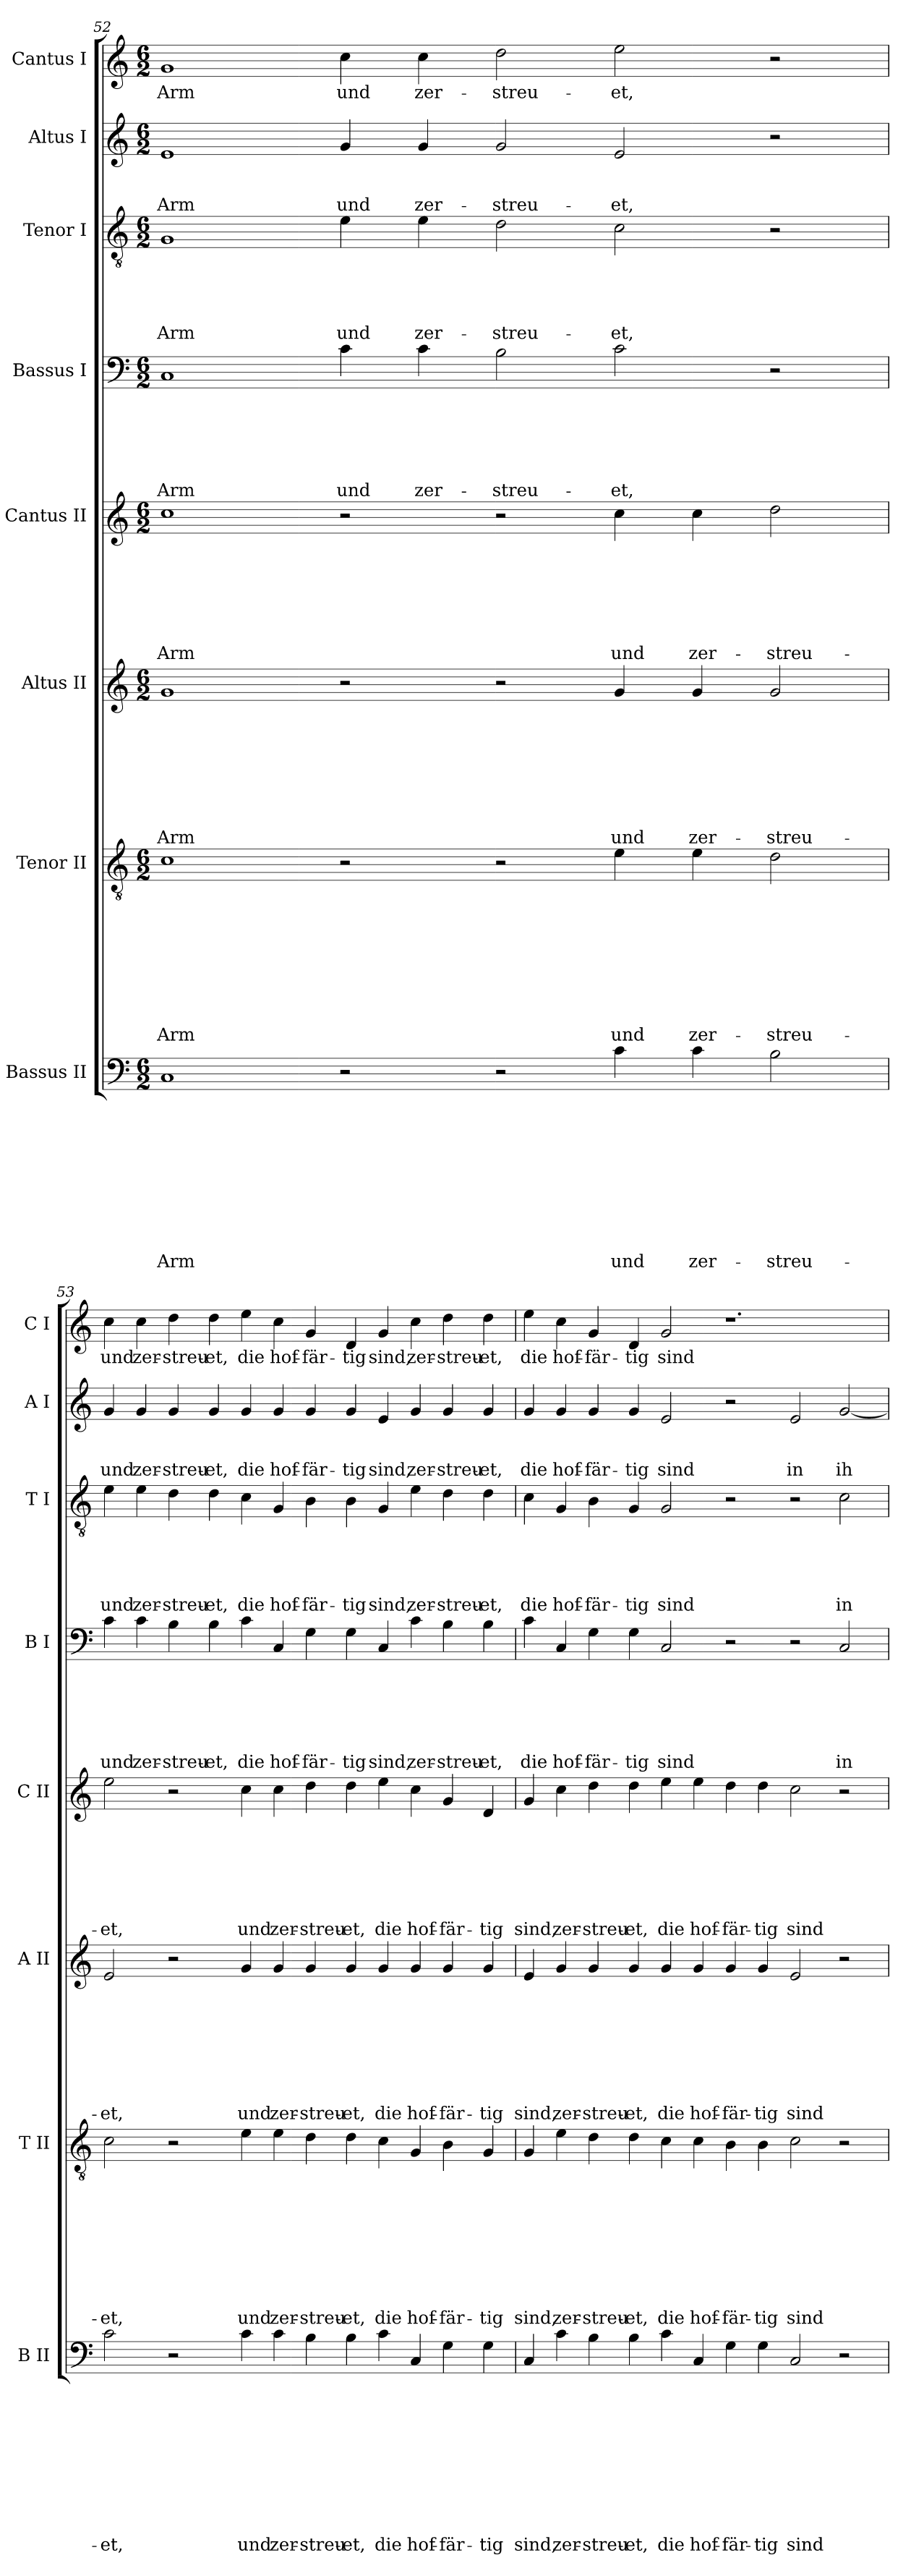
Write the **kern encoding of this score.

**kern	**text	**text	**text	**text	**text	**text	**text	**text	**text	**text	**kern	**text	**text	**text	**text	**text	**text	**text	**text	**text	**kern	**text	**text	**text	**text	**text	**text	**text	**text	**kern	**text	**text	**text	**text	**text	**text	**text	**kern	**text	**text	**text	**text	**text	**text	**kern	**text	**text	**text	**text	**text	**kern	**text	**text	**text	**kern	**text
*part8	*part8	*part8	*part8	*part8	*part8	*part8	*part8	*part8	*part8	*part8	*part7	*part7	*part7	*part7	*part7	*part7	*part7	*part7	*part7	*part7	*part6	*part6	*part6	*part6	*part6	*part6	*part6	*part6	*part6	*part5	*part5	*part5	*part5	*part5	*part5	*part5	*part5	*part4	*part4	*part4	*part4	*part4	*part4	*part4	*part3	*part3	*part3	*part3	*part3	*part3	*part2	*part2	*part2	*part2	*part1	*part1
*staff8	*staff8	*staff8	*staff8	*staff8	*staff8	*staff8	*staff8	*staff8	*staff8	*staff8	*staff7	*staff7	*staff7	*staff7	*staff7	*staff7	*staff7	*staff7	*staff7	*staff7	*staff6	*staff6	*staff6	*staff6	*staff6	*staff6	*staff6	*staff6	*staff6	*staff5	*staff5	*staff5	*staff5	*staff5	*staff5	*staff5	*staff5	*staff4	*staff4	*staff4	*staff4	*staff4	*staff4	*staff4	*staff3	*staff3	*staff3	*staff3	*staff3	*staff3	*staff2	*staff2	*staff2	*staff2	*staff1	*staff1
*I"Bassus II	*	*	*	*	*	*	*	*	*	*	*I"Tenor II	*	*	*	*	*	*	*	*	*	*I"Altus II	*	*	*	*	*	*	*	*	*I"Cantus II	*	*	*	*	*	*	*	*I"Bassus I	*	*	*	*	*	*	*I"Tenor I	*	*	*	*	*	*I"Altus I	*	*	*	*I"Cantus I	*
*I'B II	*	*	*	*	*	*	*	*	*	*	*I'T II	*	*	*	*	*	*	*	*	*	*I'A II	*	*	*	*	*	*	*	*	*I'C II	*	*	*	*	*	*	*	*I'B I	*	*	*	*	*	*	*I'T I	*	*	*	*	*	*I'A I	*	*	*	*I'C I	*
*clefF4	*	*	*	*	*	*	*	*	*	*	*clefGv2	*	*	*	*	*	*	*	*	*	*clefG2	*	*	*	*	*	*	*	*	*clefG2	*	*	*	*	*	*	*	*clefF4	*	*	*	*	*	*	*clefGv2	*	*	*	*	*	*clefG2	*	*	*	*clefG2	*
*k[]	*	*	*	*	*	*	*	*	*	*	*k[]	*	*	*	*	*	*	*	*	*	*k[]	*	*	*	*	*	*	*	*	*k[]	*	*	*	*	*	*	*	*k[]	*	*	*	*	*	*	*k[]	*	*	*	*	*	*k[]	*	*	*	*k[]	*
*C:	*	*	*	*	*	*	*	*	*	*	*C:	*	*	*	*	*	*	*	*	*	*C:	*	*	*	*	*	*	*	*	*C:	*	*	*	*	*	*	*	*C:	*	*	*	*	*	*	*C:	*	*	*	*	*	*C:	*	*	*	*C:	*
*M6/2	*	*	*	*	*	*	*	*	*	*	*M6/2	*	*	*	*	*	*	*	*	*	*M6/2	*	*	*	*	*	*	*	*	*M6/2	*	*	*	*	*	*	*	*M6/2	*	*	*	*	*	*	*M6/2	*	*	*	*	*	*M6/2	*	*	*	*M6/2	*
=52	=52	=52	=52	=52	=52	=52	=52	=52	=52	=52	=52	=52	=52	=52	=52	=52	=52	=52	=52	=52	=52	=52	=52	=52	=52	=52	=52	=52	=52	=52	=52	=52	=52	=52	=52	=52	=52	=52	=52	=52	=52	=52	=52	=52	=52	=52	=52	=52	=52	=52	=52	=52	=52	=52	=52	=52
!	!	!	!	!	!	!	!	!	!	!LO:LY:b	!	!	!	!	!	!	!	!	!	!LO:LY:b	!	!	!	!	!	!	!	!	!LO:LY:b	!	!	!	!	!	!	!	!LO:LY:b	!	!	!	!	!	!	!LO:LY:b	!	!	!	!	!	!LO:LY:b	!	!	!	!LO:LY:b	!	!LO:LY:b
1C	.	.	.	.	.	.	.	.	.	Arm	1c	.	.	.	.	.	.	.	.	Arm	1g	.	.	.	.	.	.	.	Arm	1cc	.	.	.	.	.	.	Arm	1C	.	.	.	.	.	Arm	1G	.	.	.	.	Arm	1e	.	.	Arm	1g	Arm
!	!	!	!	!	!	!	!	!	!	!	!	!	!	!	!	!	!	!	!	!	!	!	!	!	!	!	!	!	!	!	!	!	!	!	!	!	!	!	!	!	!	!	!	!LO:LY:b	!	!	!	!	!	!LO:LY:b	!	!	!	!LO:LY:b	!	!LO:LY:b
2r	.	.	.	.	.	.	.	.	.	.	2r	.	.	.	.	.	.	.	.	.	2r	.	.	.	.	.	.	.	.	2r	.	.	.	.	.	.	.	4c\	.	.	.	.	.	und	4e\	.	.	.	.	und	4g/	.	.	und	4cc\	und
!	!	!	!	!	!	!	!	!	!	!	!	!	!	!	!	!	!	!	!	!	!	!	!	!	!	!	!	!	!	!	!	!	!	!	!	!	!	!	!	!	!	!	!	!LO:LY:b	!	!	!	!	!	!LO:LY:b	!	!	!	!LO:LY:b	!	!LO:LY:b
.	.	.	.	.	.	.	.	.	.	.	.	.	.	.	.	.	.	.	.	.	.	.	.	.	.	.	.	.	.	.	.	.	.	.	.	.	.	4c\	.	.	.	.	.	zer-	4e\	.	.	.	.	zer-	4g/	.	.	zer-	4cc\	zer-
!	!	!	!	!	!	!	!	!	!	!	!	!	!	!	!	!	!	!	!	!	!	!	!	!	!	!	!	!	!	!	!	!	!	!	!	!	!	!	!	!	!	!	!	!LO:LY:b	!	!	!	!	!	!LO:LY:b	!	!	!	!LO:LY:b	!	!LO:LY:b
2r	.	.	.	.	.	.	.	.	.	.	2r	.	.	.	.	.	.	.	.	.	2r	.	.	.	.	.	.	.	.	2r	.	.	.	.	.	.	.	2B\	.	.	.	.	.	-streu-	2d\	.	.	.	.	-streu-	2g/	.	.	-streu-	2dd\	-streu-
!	!	!	!	!	!	!	!	!	!	!LO:LY:b	!	!	!	!	!	!	!	!	!	!LO:LY:b	!	!	!	!	!	!	!	!	!LO:LY:b	!	!	!	!	!	!	!	!LO:LY:b	!	!	!	!	!	!	!LO:LY:b	!	!	!	!	!	!LO:LY:b	!	!	!	!LO:LY:b	!	!LO:LY:b
4c\	.	.	.	.	.	.	.	.	.	und	4e\	.	.	.	.	.	.	.	.	und	4g/	.	.	.	.	.	.	.	und	4cc\	.	.	.	.	.	.	und	2c\	.	.	.	.	.	-et,	2c\	.	.	.	.	-et,	2e/	.	.	-et,	2ee\	-et,
!	!	!	!	!	!	!	!	!	!	!LO:LY:b	!	!	!	!	!	!	!	!	!	!LO:LY:b	!	!	!	!	!	!	!	!	!LO:LY:b	!	!	!	!	!	!	!	!LO:LY:b	!	!	!	!	!	!	!	!	!	!	!	!	!	!	!	!	!	!	!
4c\	.	.	.	.	.	.	.	.	.	zer-	4e\	.	.	.	.	.	.	.	.	zer-	4g/	.	.	.	.	.	.	.	zer-	4cc\	.	.	.	.	.	.	zer-	.	.	.	.	.	.	.	.	.	.	.	.	.	.	.	.	.	.	.
!	!	!	!	!	!	!	!	!	!	!LO:LY:b	!	!	!	!	!	!	!	!	!	!LO:LY:b	!	!	!	!	!	!	!	!	!LO:LY:b	!	!	!	!	!	!	!	!LO:LY:b	!	!	!	!	!	!	!	!	!	!	!	!	!	!	!	!	!	!	!
2B\	.	.	.	.	.	.	.	.	.	-streu-	2d\	.	.	.	.	.	.	.	.	-streu-	2g/	.	.	.	.	.	.	.	-streu-	2dd\	.	.	.	.	.	.	-streu-	2r	.	.	.	.	.	.	2r	.	.	.	.	.	2r	.	.	.	2r	.
!!LO:PB:g=z
=53	=53	=53	=53	=53	=53	=53	=53	=53	=53	=53	=53	=53	=53	=53	=53	=53	=53	=53	=53	=53	=53	=53	=53	=53	=53	=53	=53	=53	=53	=53	=53	=53	=53	=53	=53	=53	=53	=53	=53	=53	=53	=53	=53	=53	=53	=53	=53	=53	=53	=53	=53	=53	=53	=53	=53	=53
!	!	!	!	!	!	!	!	!	!	!LO:LY:b	!	!	!	!	!	!	!	!	!	!LO:LY:b	!	!	!	!	!	!	!	!	!LO:LY:b	!	!	!	!	!	!	!	!LO:LY:b	!	!	!	!	!	!	!LO:LY:b	!	!	!	!	!	!LO:LY:b	!	!	!	!LO:LY:b	!	!LO:LY:b
2c\	.	.	.	.	.	.	.	.	.	-et,	2c\	.	.	.	.	.	.	.	.	-et,	2e/	.	.	.	.	.	.	.	-et,	2ee\	.	.	.	.	.	.	-et,	4c\	.	.	.	.	.	und	4e\	.	.	.	.	und	4g/	.	.	und	4cc\	und
!	!	!	!	!	!	!	!	!	!	!	!	!	!	!	!	!	!	!	!	!	!	!	!	!	!	!	!	!	!	!	!	!	!	!	!	!	!	!	!	!	!	!	!	!LO:LY:b	!	!	!	!	!	!LO:LY:b	!	!	!	!LO:LY:b	!	!LO:LY:b
.	.	.	.	.	.	.	.	.	.	.	.	.	.	.	.	.	.	.	.	.	.	.	.	.	.	.	.	.	.	.	.	.	.	.	.	.	.	4c\	.	.	.	.	.	zer-	4e\	.	.	.	.	zer-	4g/	.	.	zer-	4cc\	zer-
!	!	!	!	!	!	!	!	!	!	!	!	!	!	!	!	!	!	!	!	!	!	!	!	!	!	!	!	!	!	!	!	!	!	!	!	!	!	!	!	!	!	!	!	!LO:LY:b	!	!	!	!	!	!LO:LY:b	!	!	!	!LO:LY:b	!	!LO:LY:b
2r	.	.	.	.	.	.	.	.	.	.	2r	.	.	.	.	.	.	.	.	.	2r	.	.	.	.	.	.	.	.	2r	.	.	.	.	.	.	.	4B\	.	.	.	.	.	-streu-	4d\	.	.	.	.	-streu-	4g/	.	.	-streu-	4dd\	-streu-
!	!	!	!	!	!	!	!	!	!	!	!	!	!	!	!	!	!	!	!	!	!	!	!	!	!	!	!	!	!	!	!	!	!	!	!	!	!	!	!	!	!	!	!	!LO:LY:b	!	!	!	!	!	!LO:LY:b	!	!	!	!LO:LY:b	!	!LO:LY:b
.	.	.	.	.	.	.	.	.	.	.	.	.	.	.	.	.	.	.	.	.	.	.	.	.	.	.	.	.	.	.	.	.	.	.	.	.	.	4B\	.	.	.	.	.	-et,	4d\	.	.	.	.	-et,	4g/	.	.	-et,	4dd\	-et,
!	!	!	!	!	!	!	!	!	!	!LO:LY:b	!	!	!	!	!	!	!	!	!	!LO:LY:b	!	!	!	!	!	!	!	!	!LO:LY:b	!	!	!	!	!	!	!	!LO:LY:b	!	!	!	!	!	!	!LO:LY:b	!	!	!	!	!	!LO:LY:b	!	!	!	!LO:LY:b	!	!LO:LY:b
4c\	.	.	.	.	.	.	.	.	.	und	4e\	.	.	.	.	.	.	.	.	und	4g/	.	.	.	.	.	.	.	und	4cc\	.	.	.	.	.	.	und	4c\	.	.	.	.	.	die	4c\	.	.	.	.	die	4g/	.	.	die	4ee\	die
!	!	!	!	!	!	!	!	!	!	!LO:LY:b	!	!	!	!	!	!	!	!	!	!LO:LY:b	!	!	!	!	!	!	!	!	!LO:LY:b	!	!	!	!	!	!	!	!LO:LY:b	!	!	!	!	!	!	!LO:LY:b	!	!	!	!	!	!LO:LY:b	!	!	!	!LO:LY:b	!	!LO:LY:b
4c\	.	.	.	.	.	.	.	.	.	zer-	4e\	.	.	.	.	.	.	.	.	zer-	4g/	.	.	.	.	.	.	.	zer-	4cc\	.	.	.	.	.	.	zer-	4C/	.	.	.	.	.	hof-	4G/	.	.	.	.	hof-	4g/	.	.	hof-	4cc\	hof-
!	!	!	!	!	!	!	!	!	!	!LO:LY:b	!	!	!	!	!	!	!	!	!	!LO:LY:b	!	!	!	!	!	!	!	!	!LO:LY:b	!	!	!	!	!	!	!	!LO:LY:b	!	!	!	!	!	!	!LO:LY:b	!	!	!	!	!	!LO:LY:b	!	!	!	!LO:LY:b	!	!LO:LY:b
4B\	.	.	.	.	.	.	.	.	.	-streu-	4d\	.	.	.	.	.	.	.	.	-streu-	4g/	.	.	.	.	.	.	.	-streu-	4dd\	.	.	.	.	.	.	-streu-	4G\	.	.	.	.	.	-fär-	4B\	.	.	.	.	-fär-	4g/	.	.	-fär-	4g/	-fär-
!	!	!	!	!	!	!	!	!	!	!LO:LY:b	!	!	!	!	!	!	!	!	!	!LO:LY:b	!	!	!	!	!	!	!	!	!LO:LY:b	!	!	!	!	!	!	!	!LO:LY:b	!	!	!	!	!	!	!LO:LY:b	!	!	!	!	!	!LO:LY:b	!	!	!	!LO:LY:b	!	!LO:LY:b
4B\	.	.	.	.	.	.	.	.	.	-et,	4d\	.	.	.	.	.	.	.	.	-et,	4g/	.	.	.	.	.	.	.	-et,	4dd\	.	.	.	.	.	.	-et,	4G\	.	.	.	.	.	-tig	4B\	.	.	.	.	-tig	4g/	.	.	-tig	4d/	-tig
!	!	!	!	!	!	!	!	!	!	!LO:LY:b	!	!	!	!	!	!	!	!	!	!LO:LY:b	!	!	!	!	!	!	!	!	!LO:LY:b	!	!	!	!	!	!	!	!LO:LY:b	!	!	!	!	!	!	!LO:LY:b	!	!	!	!	!	!LO:LY:b	!	!	!	!LO:LY:b	!	!LO:LY:b
4c\	.	.	.	.	.	.	.	.	.	die	4c\	.	.	.	.	.	.	.	.	die	4g/	.	.	.	.	.	.	.	die	4ee\	.	.	.	.	.	.	die	4C/	.	.	.	.	.	sind,	4G/	.	.	.	.	sind,	4e/	.	.	sind,	4g/	sind,
!	!	!	!	!	!	!	!	!	!	!LO:LY:b	!	!	!	!	!	!	!	!	!	!LO:LY:b	!	!	!	!	!	!	!	!	!LO:LY:b	!	!	!	!	!	!	!	!LO:LY:b	!	!	!	!	!	!	!LO:LY:b	!	!	!	!	!	!LO:LY:b	!	!	!	!LO:LY:b	!	!LO:LY:b
4C/	.	.	.	.	.	.	.	.	.	hof-	4G/	.	.	.	.	.	.	.	.	hof-	4g/	.	.	.	.	.	.	.	hof-	4cc\	.	.	.	.	.	.	hof-	4c\	.	.	.	.	.	zer-	4e\	.	.	.	.	zer-	4g/	.	.	zer-	4cc\	zer-
!	!	!	!	!	!	!	!	!	!	!LO:LY:b	!	!	!	!	!	!	!	!	!	!LO:LY:b	!	!	!	!	!	!	!	!	!LO:LY:b	!	!	!	!	!	!	!	!LO:LY:b	!	!	!	!	!	!	!LO:LY:b	!	!	!	!	!	!LO:LY:b	!	!	!	!LO:LY:b	!	!LO:LY:b
4G\	.	.	.	.	.	.	.	.	.	-fär-	4B\	.	.	.	.	.	.	.	.	-fär-	4g/	.	.	.	.	.	.	.	-fär-	4g/	.	.	.	.	.	.	-fär-	4B\	.	.	.	.	.	-streu-	4d\	.	.	.	.	-streu-	4g/	.	.	-streu-	4dd\	-streu-
!	!	!	!	!	!	!	!	!	!	!LO:LY:b	!	!	!	!	!	!	!	!	!	!LO:LY:b	!	!	!	!	!	!	!	!	!LO:LY:b	!	!	!	!	!	!	!	!LO:LY:b	!	!	!	!	!	!	!LO:LY:b	!	!	!	!	!	!LO:LY:b	!	!	!	!LO:LY:b	!	!LO:LY:b
4G\	.	.	.	.	.	.	.	.	.	-tig	4G/	.	.	.	.	.	.	.	.	-tig	4g/	.	.	.	.	.	.	.	-tig	4d/	.	.	.	.	.	.	-tig	4B\	.	.	.	.	.	-et,	4d\	.	.	.	.	-et,	4g/	.	.	-et,	4dd\	-et,
=54	=54	=54	=54	=54	=54	=54	=54	=54	=54	=54	=54	=54	=54	=54	=54	=54	=54	=54	=54	=54	=54	=54	=54	=54	=54	=54	=54	=54	=54	=54	=54	=54	=54	=54	=54	=54	=54	=54	=54	=54	=54	=54	=54	=54	=54	=54	=54	=54	=54	=54	=54	=54	=54	=54	=54	=54
!	!	!	!	!	!	!	!	!	!	!LO:LY:b	!	!	!	!	!	!	!	!	!	!LO:LY:b	!	!	!	!	!	!	!	!	!LO:LY:b	!	!	!	!	!	!	!	!LO:LY:b	!	!	!	!	!	!	!LO:LY:b	!	!	!	!	!	!LO:LY:b	!	!	!	!LO:LY:b	!	!LO:LY:b
4C/	.	.	.	.	.	.	.	.	.	sind,	4G/	.	.	.	.	.	.	.	.	sind,	4e/	.	.	.	.	.	.	.	sind,	4g/	.	.	.	.	.	.	sind,	4c\	.	.	.	.	.	die	4c\	.	.	.	.	die	4g/	.	.	die	4ee\	die
!	!	!	!	!	!	!	!	!	!	!LO:LY:b	!	!	!	!	!	!	!	!	!	!LO:LY:b	!	!	!	!	!	!	!	!	!LO:LY:b	!	!	!	!	!	!	!	!LO:LY:b	!	!	!	!	!	!	!LO:LY:b	!	!	!	!	!	!LO:LY:b	!	!	!	!LO:LY:b	!	!LO:LY:b
4c\	.	.	.	.	.	.	.	.	.	zer-	4e\	.	.	.	.	.	.	.	.	zer-	4g/	.	.	.	.	.	.	.	zer-	4cc\	.	.	.	.	.	.	zer-	4C/	.	.	.	.	.	hof-	4G/	.	.	.	.	hof-	4g/	.	.	hof-	4cc\	hof-
!	!	!	!	!	!	!	!	!	!	!LO:LY:b	!	!	!	!	!	!	!	!	!	!LO:LY:b	!	!	!	!	!	!	!	!	!LO:LY:b	!	!	!	!	!	!	!	!LO:LY:b	!	!	!	!	!	!	!LO:LY:b	!	!	!	!	!	!LO:LY:b	!	!	!	!LO:LY:b	!	!LO:LY:b
4B\	.	.	.	.	.	.	.	.	.	-streu-	4d\	.	.	.	.	.	.	.	.	-streu-	4g/	.	.	.	.	.	.	.	-streu-	4dd\	.	.	.	.	.	.	-streu-	4G\	.	.	.	.	.	-fär-	4B\	.	.	.	.	-fär-	4g/	.	.	-fär-	4g/	-fär-
!	!	!	!	!	!	!	!	!	!	!LO:LY:b	!	!	!	!	!	!	!	!	!	!LO:LY:b	!	!	!	!	!	!	!	!	!LO:LY:b	!	!	!	!	!	!	!	!LO:LY:b	!	!	!	!	!	!	!LO:LY:b	!	!	!	!	!	!LO:LY:b	!	!	!	!LO:LY:b	!	!LO:LY:b
4B\	.	.	.	.	.	.	.	.	.	-et,	4d\	.	.	.	.	.	.	.	.	-et,	4g/	.	.	.	.	.	.	.	-et,	4dd\	.	.	.	.	.	.	-et,	4G\	.	.	.	.	.	-tig	4G/	.	.	.	.	-tig	4g/	.	.	-tig	4d/	-tig
!	!	!	!	!	!	!	!	!	!	!LO:LY:b	!	!	!	!	!	!	!	!	!	!LO:LY:b	!	!	!	!	!	!	!	!	!LO:LY:b	!	!	!	!	!	!	!	!LO:LY:b	!	!	!	!	!	!	!LO:LY:b	!	!	!	!	!	!LO:LY:b	!	!	!	!LO:LY:b	!	!LO:LY:b
4c\	.	.	.	.	.	.	.	.	.	die	4c\	.	.	.	.	.	.	.	.	die	4g/	.	.	.	.	.	.	.	die	4ee\	.	.	.	.	.	.	die	2C/	.	.	.	.	.	sind	2G/	.	.	.	.	sind	2e/	.	.	sind	2g/	sind
!	!	!	!	!	!	!	!	!	!	!LO:LY:b	!	!	!	!	!	!	!	!	!	!LO:LY:b	!	!	!	!	!	!	!	!	!LO:LY:b	!	!	!	!	!	!	!	!LO:LY:b	!	!	!	!	!	!	!	!	!	!	!	!	!	!	!	!	!	!	!
4C/	.	.	.	.	.	.	.	.	.	hof-	4c\	.	.	.	.	.	.	.	.	hof-	4g/	.	.	.	.	.	.	.	hof-	4ee\	.	.	.	.	.	.	hof-	.	.	.	.	.	.	.	.	.	.	.	.	.	.	.	.	.	.	.
!	!	!	!	!	!	!	!	!	!	!LO:LY:b	!	!	!	!	!	!	!	!	!	!LO:LY:b	!	!	!	!	!	!	!	!	!LO:LY:b	!	!	!	!	!	!	!	!LO:LY:b	!	!	!	!	!	!	!	!	!	!	!	!	!	!	!	!	!	!	!
4G\	.	.	.	.	.	.	.	.	.	-fär-	4B\	.	.	.	.	.	.	.	.	-fär-	4g/	.	.	.	.	.	.	.	-fär-	4dd\	.	.	.	.	.	.	-fär-	2r	.	.	.	.	.	.	2r	.	.	.	.	.	2r	.	.	.	1.r	.
!	!	!	!	!	!	!	!	!	!	!LO:LY:b	!	!	!	!	!	!	!	!	!	!LO:LY:b	!	!	!	!	!	!	!	!	!LO:LY:b	!	!	!	!	!	!	!	!LO:LY:b	!	!	!	!	!	!	!	!	!	!	!	!	!	!	!	!	!	!	!
4G\	.	.	.	.	.	.	.	.	.	-tig	4B\	.	.	.	.	.	.	.	.	-tig	4g/	.	.	.	.	.	.	.	-tig	4dd\	.	.	.	.	.	.	-tig	.	.	.	.	.	.	.	.	.	.	.	.	.	.	.	.	.	.	.
!	!	!	!	!	!	!	!	!	!	!LO:LY:b	!	!	!	!	!	!	!	!	!	!LO:LY:b	!	!	!	!	!	!	!	!	!LO:LY:b	!	!	!	!	!	!	!	!LO:LY:b	!	!	!	!	!	!	!	!	!	!	!	!	!	!	!	!	!LO:LY:b	!	!
2C/	.	.	.	.	.	.	.	.	.	sind	2c\	.	.	.	.	.	.	.	.	sind	2e/	.	.	.	.	.	.	.	sind	2cc\	.	.	.	.	.	.	sind	2r	.	.	.	.	.	.	2r	.	.	.	.	.	2e/	.	.	in	.	.
!	!	!	!	!	!	!	!	!	!	!	!	!	!	!	!	!	!	!	!	!	!	!	!	!	!	!	!	!	!	!	!	!	!	!	!	!	!	!	!	!	!	!	!	!LO:LY:b	!	!	!	!	!	!LO:LY:b	!	!	!	!LO:LY:b	!	!
2r	.	.	.	.	.	.	.	.	.	.	2r	.	.	.	.	.	.	.	.	.	2r	.	.	.	.	.	.	.	.	2r	.	.	.	.	.	.	.	2C/	.	.	.	.	.	in	2c\	.	.	.	.	in	[<2g/	.	.	ih-	.	.
=	=	=	=	=	=	=	=	=	=	=	=	=	=	=	=	=	=	=	=	=	=	=	=	=	=	=	=	=	=	=	=	=	=	=	=	=	=	=	=	=	=	=	=	=	=	=	=	=	=	=	=	=	=	=	=	=
*-	*-	*-	*-	*-	*-	*-	*-	*-	*-	*-	*-	*-	*-	*-	*-	*-	*-	*-	*-	*-	*-	*-	*-	*-	*-	*-	*-	*-	*-	*-	*-	*-	*-	*-	*-	*-	*-	*-	*-	*-	*-	*-	*-	*-	*-	*-	*-	*-	*-	*-	*-	*-	*-	*-	*-	*-
